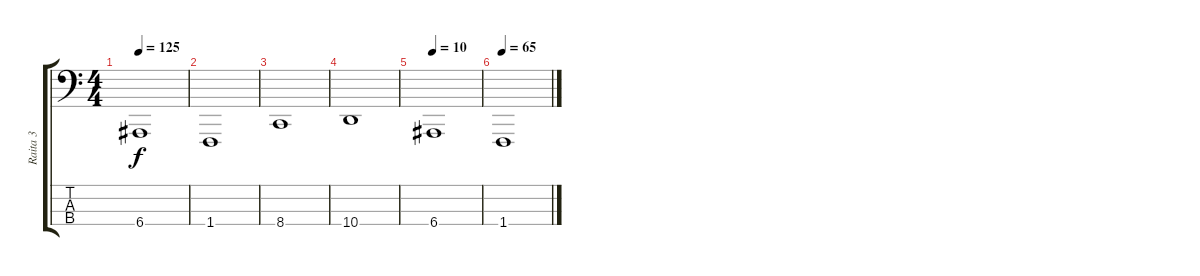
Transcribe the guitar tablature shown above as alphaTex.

\track ("Raita 3" "Raita 3") {instrument lead8bassandlead}
\staff {score tabs}
\tuning (G2 D2 A1 E1) {hide}
\ts (4 4)
\tempo 125
\clef f4
\ks c
6.4.1{dy f} |
1.4.1 |
8.4.1 |
10.4.1 |
\tempo 10
6.4.1 |
\tempo 65
1.4.1
